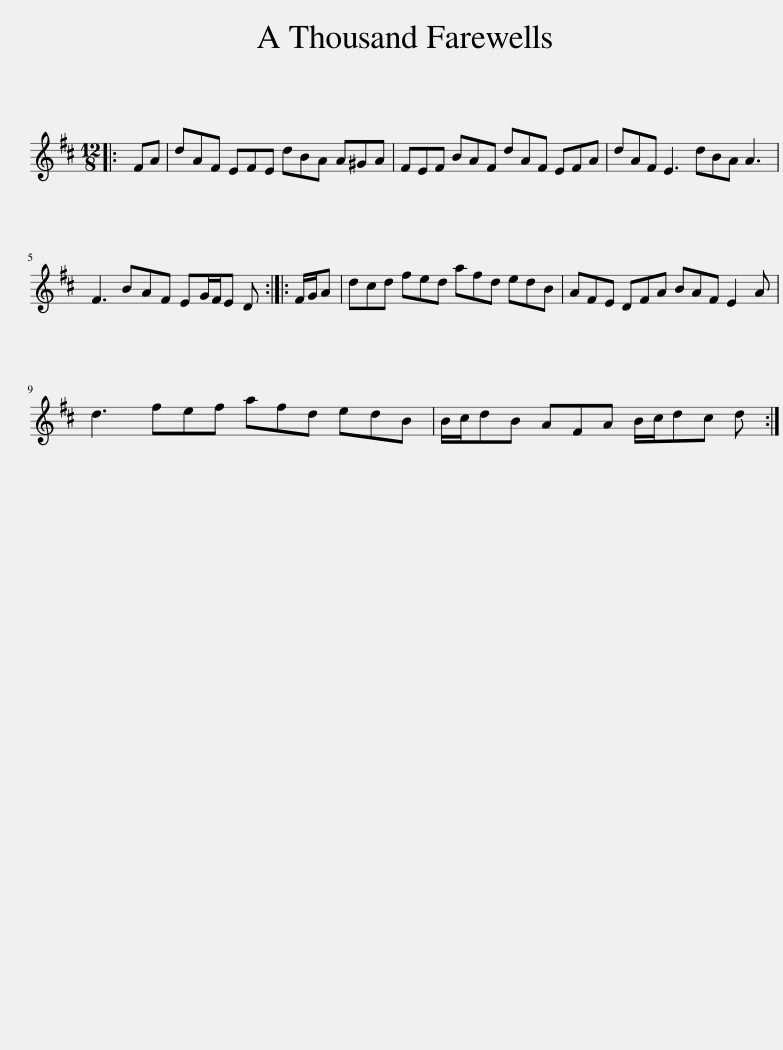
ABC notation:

X:1
L:1/8
M:12/8
I:linebreak $
K:D
V:1 treble
V:1
|: FA | dAF EFE dBA A^GA | FEF BAF dAF EFA | dAF E3 dBA A3 |$ F3 BAF EG/F/E D :: %5
 F/G/A | dcd fed afd edB | AFE DFA BAF E2 A |$ d3 fef afd edB | B/c/dB AFA B/c/dc d :| %10
